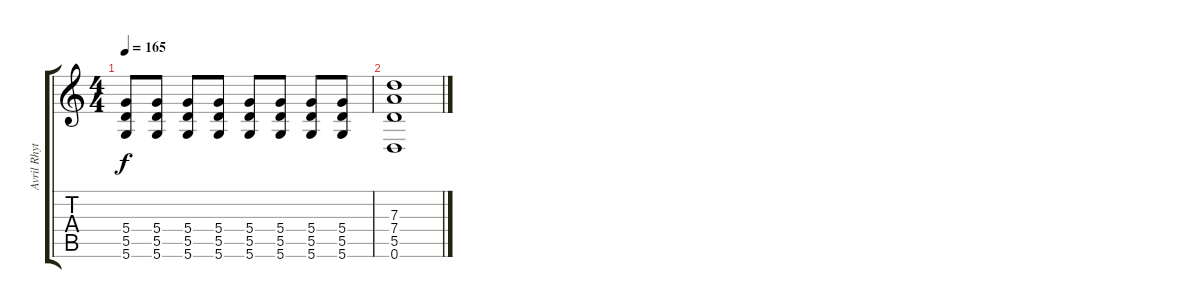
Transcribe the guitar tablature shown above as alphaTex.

\track ("Avril Rhythm 2" "Avril Rhyt") {instrument distortionguitar}
\staff {score tabs}
\tuning (E4 B3 G3 D3 A2 D2) {hide}
\ts (4 4)
\tempo 165
\clef g2
\ks c
(5.4 5.5 5.6).8{dy f} (5.4 5.5 5.6).8 (5.4 5.5 5.6).8 (5.4 5.5 5.6).8 (5.4 5.5 5.6).8 (5.4 5.5 5.6).8 (5.4 5.5 5.6).8 (5.4 5.5 5.6).8 |
(7.3 7.4 5.5 0.6).1
